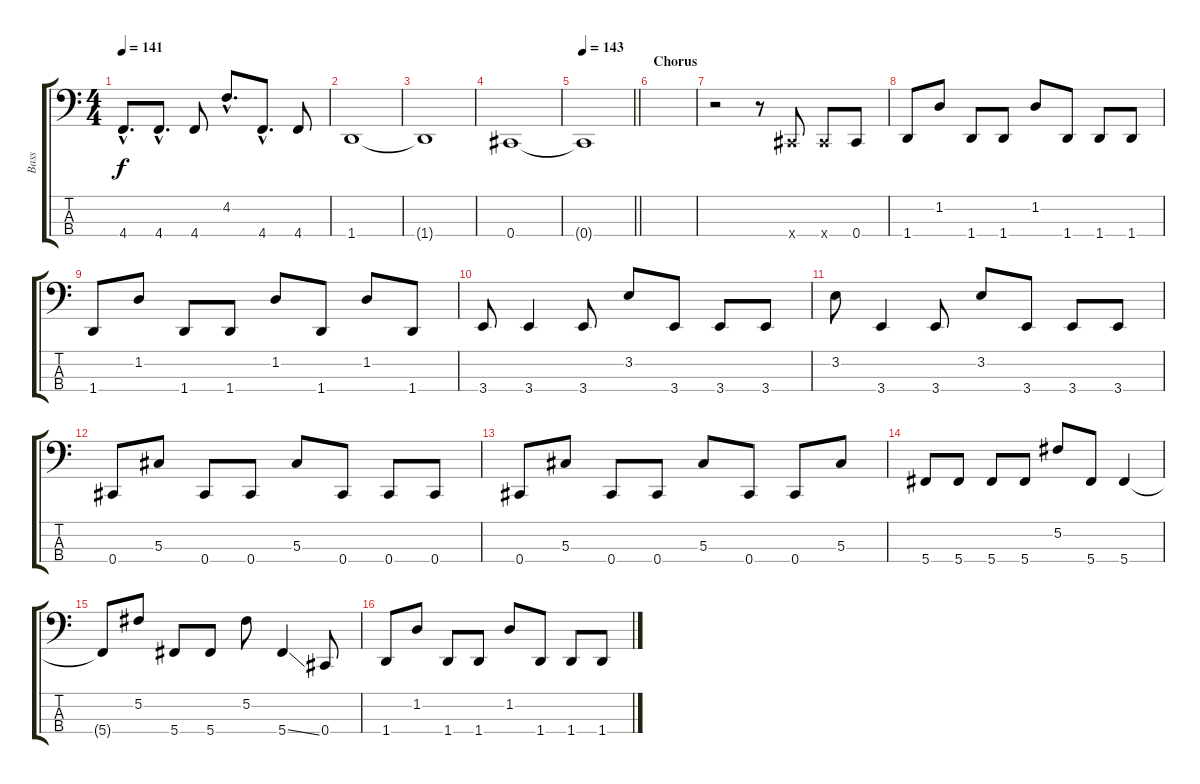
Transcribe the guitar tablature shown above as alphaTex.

\track ("Bass" "Bass") {instrument electricbasspick}
\staff {score tabs}
\tuning (Gb2 Db2 Ab1 Db1) {hide}
\ts (4 4)
\tempo 141
\clef f4
\ks c
4.4{hac}.8{d dy f} 4.4{hac}.8{d} 4.4.8 4.2{hac}.8{d} 4.4{hac}.8{d} 4.4.8 |
1.4.1 |
1.4{t}.1 |
0.4.1 |
\tempo 143
\barLineRight lightlight
0.4{t}.1 |
\section ("" "Chorus")
|
r.2 r.8 0.4{x}.8 0.4{x}.8 0.4.8 |
1.4.8 1.2.8 1.4.8 1.4.8 1.2.8 1.4.8 1.4.8 1.4.8 |
1.4.8 1.2.8 1.4.8 1.4.8 1.2.8 1.4.8 1.2.8 1.4.8 |
3.4.8 3.4.4 3.4.8 3.2.8 3.4.8 3.4.8 3.4.8 |
3.2.8 3.4.4 3.4.8 3.2.8 3.4.8 3.4.8 3.4.8 |
0.4.8 5.3.8 0.4.8 0.4.8 5.3.8 0.4.8 0.4.8 0.4.8 |
0.4.8 5.3.8 0.4.8 0.4.8 5.3.8 0.4.8 0.4.8 5.3.8 |
5.4.8 5.4.8 5.4.8 5.4.8 5.2.8 5.4.8 5.4.4 |
5.4{t}.8 5.2.8 5.4.8 5.4.8 5.2.8 5.4{ss}.4 0.4.8 |
1.4.8 1.2.8 1.4.8 1.4.8 1.2.8 1.4.8 1.4.8 1.4.8
